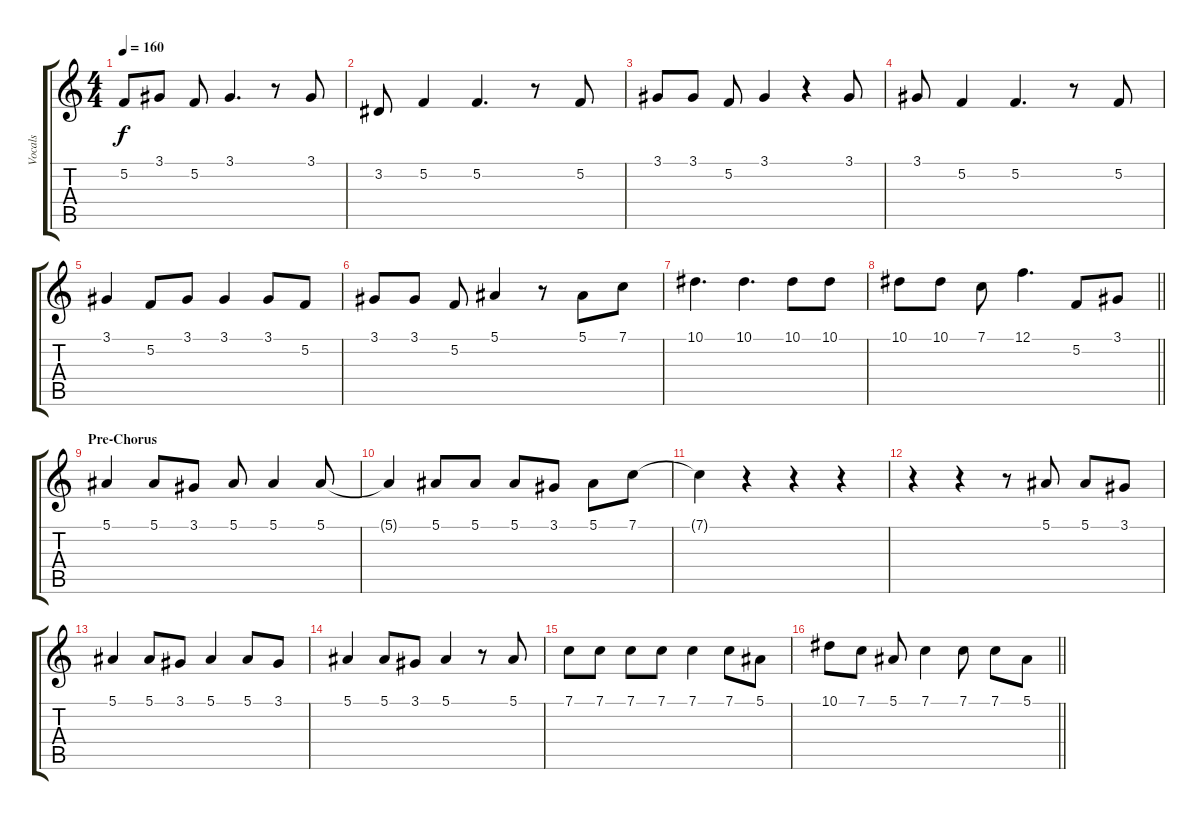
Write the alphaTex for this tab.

\track ("Vocals" "Vocals") {instrument altosax}
\staff {score tabs}
\tuning (F4 C4 Ab3 Eb3 Bb2 F2) {hide}
\ts (4 4)
\tempo 160
\clef g2
\ks c
5.2.8{dy f} 3.1.8 5.2.8 3.1.4{d} r.8 3.1.8 |
3.2.8 5.2.4 5.2.4{d} r.8 5.2.8 |
3.1.8 3.1.8 5.2.8 3.1.4 r.4 3.1.8 |
3.1.8 5.2.4 5.2.4{d} r.8 5.2.8 |
3.1.4 5.2.8 3.1.8 3.1.4 3.1.8 5.2.8 |
3.1.8 3.1.8 5.2.8 5.1.4 r.8 5.1.8 7.1.8 |
10.1.4{d} 10.1.4{d} 10.1.8 10.1.8 |
\barLineRight lightlight
10.1.8 10.1.8 7.1.8 12.1.4{d} 5.2.8 3.1.8 |
\section ("" "Pre-Chorus")
5.1.4 5.1.8 3.1.8 5.1.8 5.1.4 5.1.8 |
5.1{t}.4 5.1.8 5.1.8 5.1.8 3.1.8 5.1.8 7.1.8 |
7.1{t}.4 r.4 r.4 r.4 |
r.4 r.4 r.8 5.1.8 5.1.8 3.1.8 |
5.1.4 5.1.8 3.1.8 5.1.4 5.1.8 3.1.8 |
5.1.4 5.1.8 3.1.8 5.1.4 r.8 5.1.8 |
7.1.8 7.1.8 7.1.8 7.1.8 7.1.4 7.1.8 5.1.8 |
\barLineRight lightlight
10.1.8 7.1.8 5.1.8 7.1.4 7.1.8 7.1.8 5.1.8
